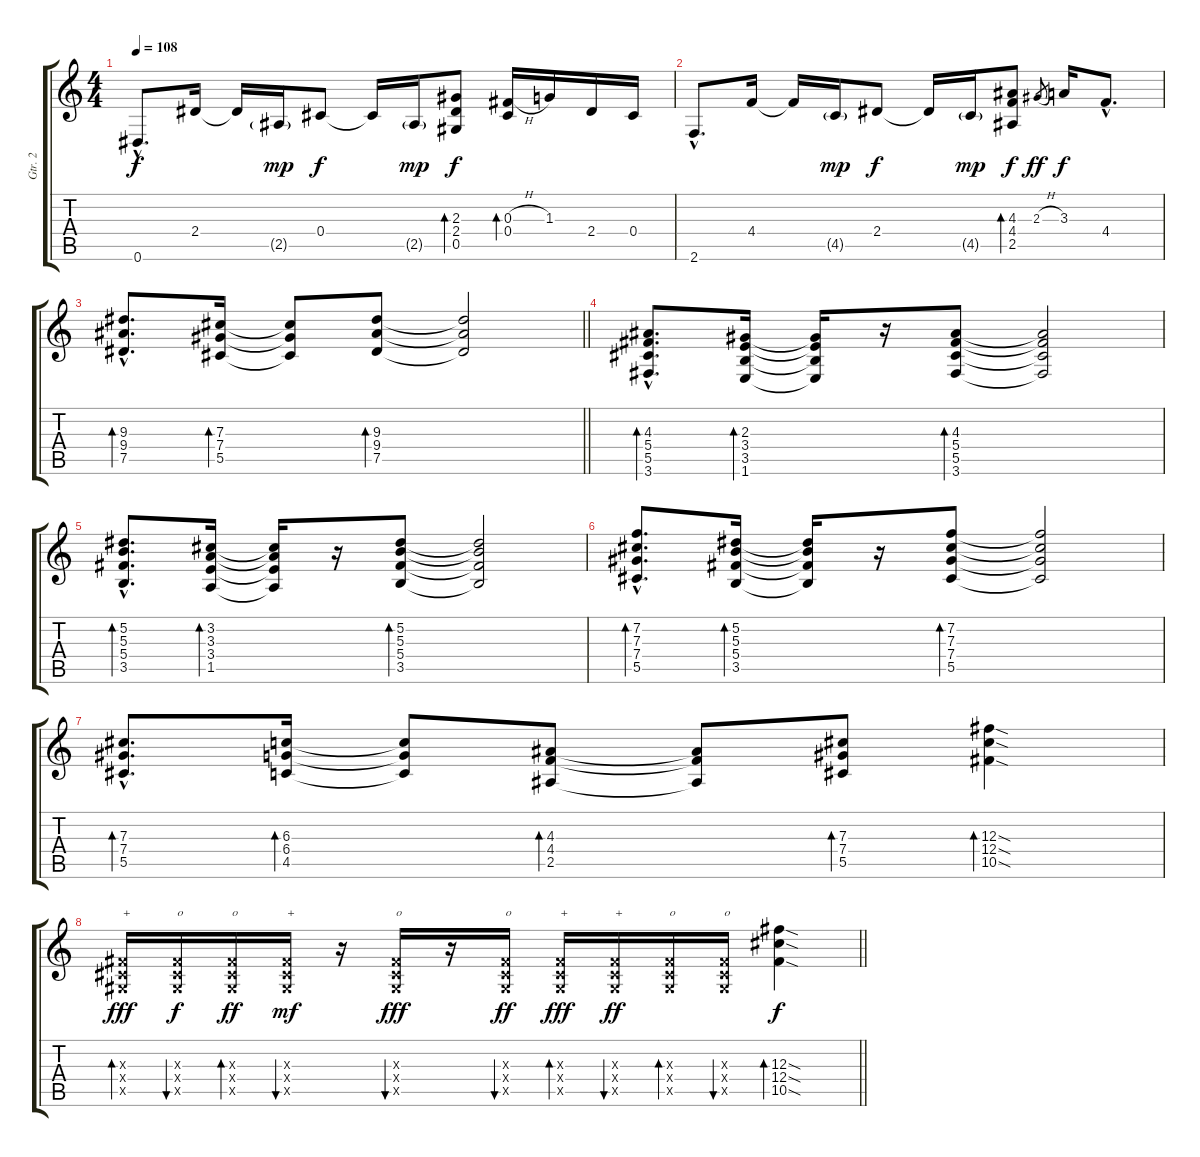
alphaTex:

\track ("Gtr. 2" "Gtr. 2") {instrument distortionguitar}
\staff {score tabs}
\tuning (Eb4 Bb3 Gb3 Db3 Ab2 Eb2) {hide}
\ts (4 4)
\tempo 108
\clef g2
\ks c
0.6{hac}.8{d dy f} 2.4.16 2.4{t}.16 2.5{g}.16{dy mp} 0.4.8{dy f} 0.4{t}.16 2.5{g}.16{dy mp} (2.3 2.4 0.5).8{bd 60 dy f} (0.3{h} 0.4).16{bd 60} 1.3.16 2.4.16 0.4.16 |
2.6{hac}.8{d} 4.4.16 4.4{t}.16 4.5{g}.16{dy mp} 2.4.8{dy f} 2.4{t}.16 4.5{g}.16{dy mp} (4.3 4.4 2.5).8{bd 60 dy f} 2.3{h}.8{gr dy ff} 3.3.16{dy f} 4.4{hac}.8{d} |
\barLineRight lightlight
(9.3{hac} 9.4{hac} 7.5{hac}).8{d bd 60} (7.3 7.4 5.5).16{bd 60} (7.3{t} 7.4{t} 5.5{t}).8 (9.3 9.4 7.5).8{bd 60} (9.3{t} 9.4{t} 7.5{t}).2 |
(4.3{hac} 5.4{hac} 5.5{hac} 3.6{hac}).8{d bd 60} (2.3 3.4 3.5 1.6).16{bd 60} (2.3{t} 3.4{t} 3.5{t} 1.6{t}).16 r.16 (4.3 5.4 5.5 3.6).8{bd 60} (4.3{t} 5.4{t} 5.5{t} 3.6{t}).2 |
(5.2{hac} 5.3{hac} 5.4{hac} 3.5{hac}).8{d bd 60} (3.2 3.3 3.4 1.5).16{bd 60} (3.2{t} 3.3{t} 3.4{t} 1.5{t}).16 r.16 (5.2 5.3 5.4 3.5).8{bd 60} (5.2{t} 5.3{t} 5.4{t} 3.5{t}).2 |
(7.2{hac} 7.3{hac} 7.4{hac} 5.5{hac}).8{d bd 60} (5.2 5.3 5.4 3.5).16{bd 60} (5.2{t} 5.3{t} 5.4{t} 3.5{t}).16 r.16 (7.2 7.3 7.4 5.5).8{bd 60} (7.2{t} 7.3{t} 7.4{t} 5.5{t}).2 |
(7.3{hac} 7.4{hac} 5.5{hac}).8{d bd 60} (6.3 6.4 4.5).16{bd 60} (6.3{t} 6.4{t} 4.5{t}).8 (4.3 4.4 2.5).8{bd 60} (4.3{t} 4.4{t} 2.5{t}).8 (7.3 7.4 5.5).8{bd 60} (12.3{sod} 12.4{sod} 10.5{sod}).4{bd 60} |
\barLineRight lightlight
(0.3{x} 0.4{x} 0.5{x}).16{bd 60 txt "+" dy fff} (0.3{x} 0.4{x} 0.5{x}).16{bu 60 txt "o" dy f} (0.3{x} 0.4{x} 0.5{x}).16{bd 60 txt "o" dy ff} (0.3{x} 0.4{x} 0.5{x}).16{bu 60 txt "+" dy mf} r.16 (0.3{x} 0.4{x} 0.5{x}).16{bu 60 txt "o" dy fff} r.16 (0.3{x} 0.4{x} 0.5{x}).16{bu 60 txt "o" dy ff} (0.3{x} 0.4{x} 0.5{x}).16{bd 60 txt "+" dy fff} (0.3{x} 0.4{x} 0.5{x}).16{bu 60 txt "+" dy ff} (0.3{x} 0.4{x} 0.5{x}).16{bd 60 txt "o"} (0.3{x} 0.4{x} 0.5{x}).16{bu 60 txt "o"} (12.3{sod} 12.4{sod} 10.5{sod}).4{bd 60 dy f}
